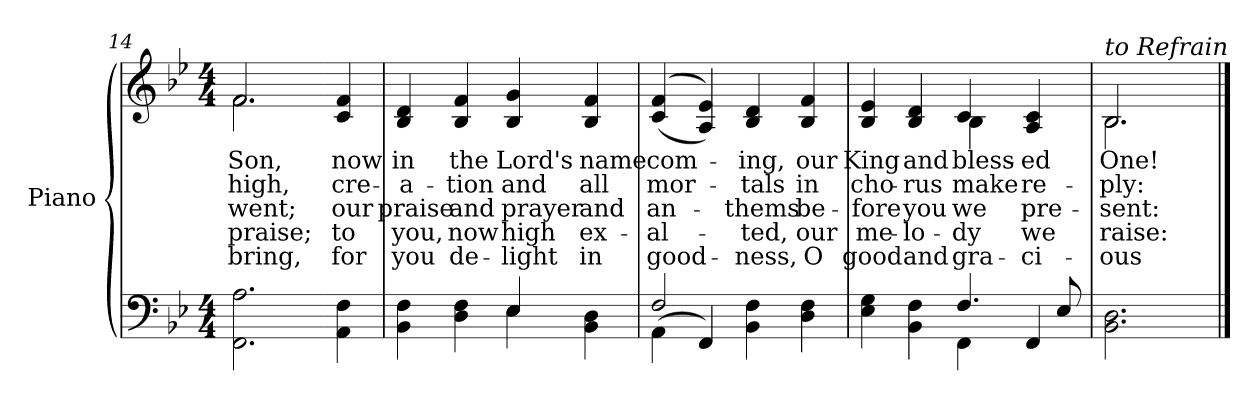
**kern	**kern	**text	**text	**text	**text	**text
*part2	*part1	*part1	*part1	*part1	*part1	*part1
*staff2	*staff1	*staff1	*staff1	*staff1	*staff1	*staff1
*I"Piano	*I"Piano	*	*	*	*	*
*I'Pno.	*I'Pno.	*	*	*	*	*
*clefF4	*clefG2	*	*	*	*	*
*k[b-e-]	*k[b-e-]	*	*	*	*	*
*B-:	*B-:	*	*	*	*	*
*M4/4	*M4/4	*	*	*	*	*
=14	=14	=14	=14	=14	=14	=14
!	!	!LO:LY:b:color=#000000	!LO:LY:b:color=#000000	!LO:LY:b:color=#000000	!LO:LY:b:color=#000000	!LO:LY:b:color=#000000
*	*^	*	*	*	*	*
2.FFi\ 2.Ai	2.fi/	2.fi\	Son,	high,	went;	praise;	bring,
*	*v	*v	*	*	*	*	*
!!LO:LB:g=z
=15-	=15-	=15-	=15-	=15-	=15-	=15-
*	*^	*	*	*	*	*
!	!	!	!LO:LY:b:color=#000000	!LO:LY:b:color=#000000	!LO:LY:b:color=#000000	!LO:LY:b:color=#000000	!LO:LY:b:color=#000000
*	*v	*v	*	*	*	*	*
4AAi\ 4Fi	4ci/ 4fi	now	cre-	our	to	for
=16	=16	=16	=16	=16	=16	=16
*^	*	*	*	*	*	*
!	!	!	!LO:LY:b:color=#000000	!LO:LY:b:color=#000000	!LO:LY:b:color=#000000	!LO:LY:b:color=#000000	!LO:LY:b:color=#000000
4BB-i\ 4Fi	2ryy	4B-i/ 4di	in	-a-	praise	you,	you
!	!	!	!LO:LY:b:color=#000000	!LO:LY:b:color=#000000	!LO:LY:b:color=#000000	!LO:LY:b:color=#000000	!LO:LY:b:color=#000000
4Di\ 4Fi	.	4B-i/ 4fi	the	-tion	and	now	de-
!	!	!	!LO:LY:b:color=#000000	!LO:LY:b:color=#000000	!LO:LY:b:color=#000000	!LO:LY:b:color=#000000	!LO:LY:b:color=#000000
4E-i/	4E-i\	4B-i/ 4gi	Lord's	and	-prayer	high	light
!	!	!	!LO:LY:b:color=#000000	!LO:LY:b:color=#000000	!LO:LY:b:color=#000000	!LO:LY:b:color=#000000	!LO:LY:b:color=#000000
4BB-i\ 4Di	4ryy	4B-i/ 4fi	name	all	and	ex-	-in
=17	=17	=17	=17	=17	=17	=17	=17
!	!	!	!LO:LY:b:color=#000000	!LO:LY:b:color=#000000	!LO:LY:b:color=#000000	!LO:LY:b:color=#000000	!LO:LY:b:color=#000000
2Fi/	(4AAi\	((4ci/ 4fi	com-	mor-	an-	-al-	-good-
.	4FFi/)	4Ai/ 4e-i))	.	.	.	.	.
!	!	!	!LO:LY:b:color=#000000	!LO:LY:b:color=#000000	!LO:LY:b:color=#000000	!LO:LY:b:color=#000000	!LO:LY:b:color=#000000
4BB-i\ 4Fi	2ryy	4B-i/ 4di	-ing,	-tals	-thems	ted,	ness,
!	!	!	!LO:LY:b:color=#000000	!LO:LY:b:color=#000000	!LO:LY:b:color=#000000	!LO:LY:b:color=#000000	!LO:LY:b:color=#000000
4Di\ 4Fi	.	4B-i/ 4fi	our	in	be-	-our	O
=18	=18	=18	=18	=18	=18	=18	=18
!	!	!	!LO:LY:b:color=#000000	!LO:LY:b:color=#000000	!LO:LY:b:color=#000000	!LO:LY:b:color=#000000	!LO:LY:b:color=#000000
*	*	*^	*	*	*	*	*
4E-i\ 4Gi	2ryy	4B-i/ 4e-i	2ryy	King	cho-	fore	me-	-good
!	!	!	!	!LO:LY:b:color=#000000	!LO:LY:b:color=#000000	!LO:LY:b:color=#000000	!LO:LY:b:color=#000000	!LO:LY:b:color=#000000
4BB-i\ 4Fi	.	4B-i/ 4di	.	and	-rus	you	lo-	-and
!	!	!	!	!LO:LY:b:color=#000000	!LO:LY:b:color=#000000	!LO:LY:b:color=#000000	!LO:LY:b:color=#000000	!LO:LY:b:color=#000000
4.Fi/	4FFi\	4ci/	4B-i\	bless-	make	we	dy	gra-
!	!	!	!	!LO:LY:b:color=#000000	!LO:LY:b:color=#000000	!LO:LY:b:color=#000000	!LO:LY:b:color=#000000	!LO:LY:b:color=#000000
.	4FFi/	4Ai/ 4ci	4ryy	-ed	re-	-pre-	-we	ci-
8E-i/	.	.	.	.	.	.	.	.
*v	*v	*	*	*	*	*	*	*
=19	=19	=19	=19	=19	=19	=19	=19
!	!LO:TX:a:i:t=to Refrain	!	!	!	!	!	!
!	!	!	!LO:LY:b:color=#000000	!LO:LY:b:color=#000000	!LO:LY:b:color=#000000	!LO:LY:b:color=#000000	!LO:LY:b:color=#000000
2.BB-i\ 2.Di	2.B-i/	2.B-i\	One!	-ply:	-sent:	raise:	ous
*	*v	*v	*	*	*	*	*
==	==	==	==	==	==	==
*-	*-	*-	*-	*-	*-	*-
